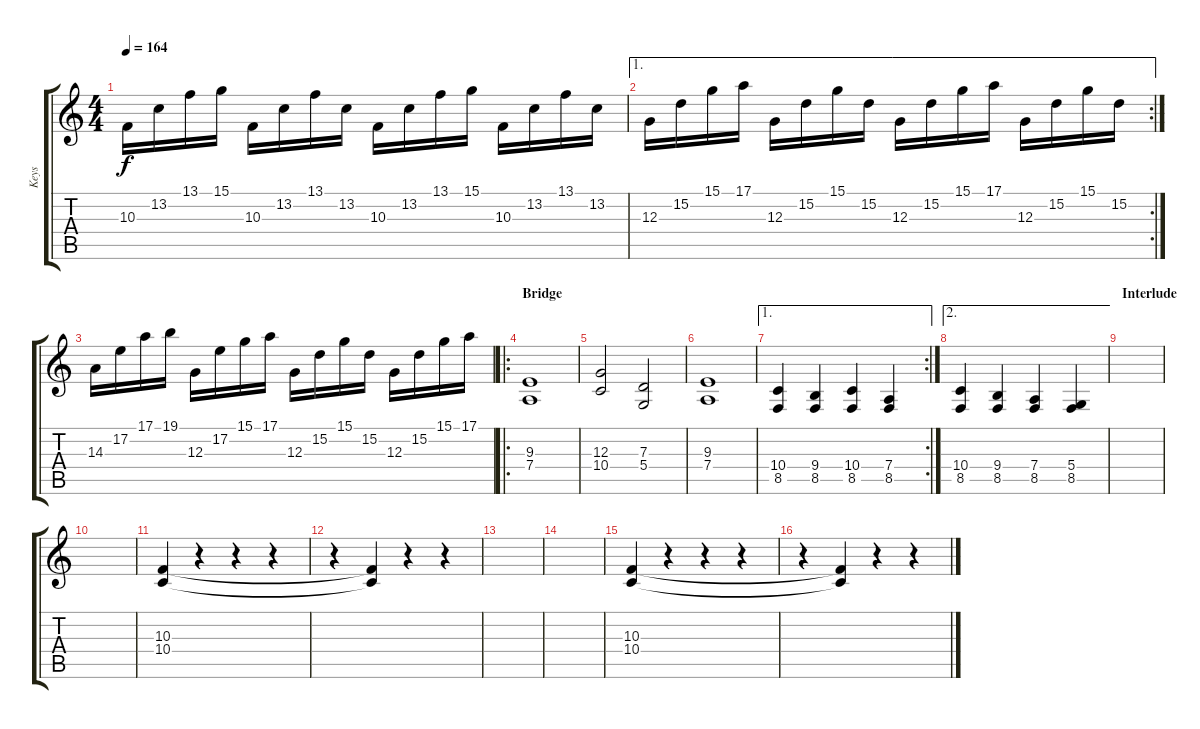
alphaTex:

\track ("Keys" "Keys") {instrument lead3calliope}
\staff {score tabs}
\tuning (E4 B3 G3 D3 A2 E2) {hide}
\ts (4 4)
\tempo 164
\clef g2
\ks c
10.3.16{dy f} 13.2.16 13.1.16 15.1.16 10.3.16 13.2.16 13.1.16 13.2.16 10.3.16 13.2.16 13.1.16 15.1.16 10.3.16 13.2.16 13.1.16 13.2.16 |
\ae 1
\rc 2
12.3.16 15.2.16 15.1.16 17.1.16 12.3.16 15.2.16 15.1.16 15.2.16 12.3.16 15.2.16 15.1.16 17.1.16 12.3.16 15.2.16 15.1.16 15.2.16 |
14.3.16 17.2.16 17.1.16 19.1.16 12.3.16 17.2.16 15.1.16 17.1.16 12.3.16 15.2.16 15.1.16 15.2.16 12.3.16 15.2.16 15.1.16 17.1.16 |
\ro
\section ("" "Bridge")
(9.3 7.4).1{instrument pad4choir} |
(12.3 10.4).2 (7.3 5.4).2 |
(9.3 7.4).1 |
\ae 1
\rc 2
(10.4 8.5).4 (9.4 8.5).4 (10.4 8.5).4 (7.4 8.5).4 |
\ae 2
(10.4 8.5).4 (9.4 8.5).4 (7.4 8.5).4 (5.4 8.5).4 |
\section ("" "Interlude")
|
|
(10.3 10.4).4{instrument choiraahs} r.4 r.4 r.4 |
r.4 (10.3{t} 10.4{t}).4 r.4 r.4 |
|
|
(10.3 10.4).4{instrument choiraahs} r.4 r.4 r.4 |
r.4 (10.3{t} 10.4{t}).4 r.4 r.4
